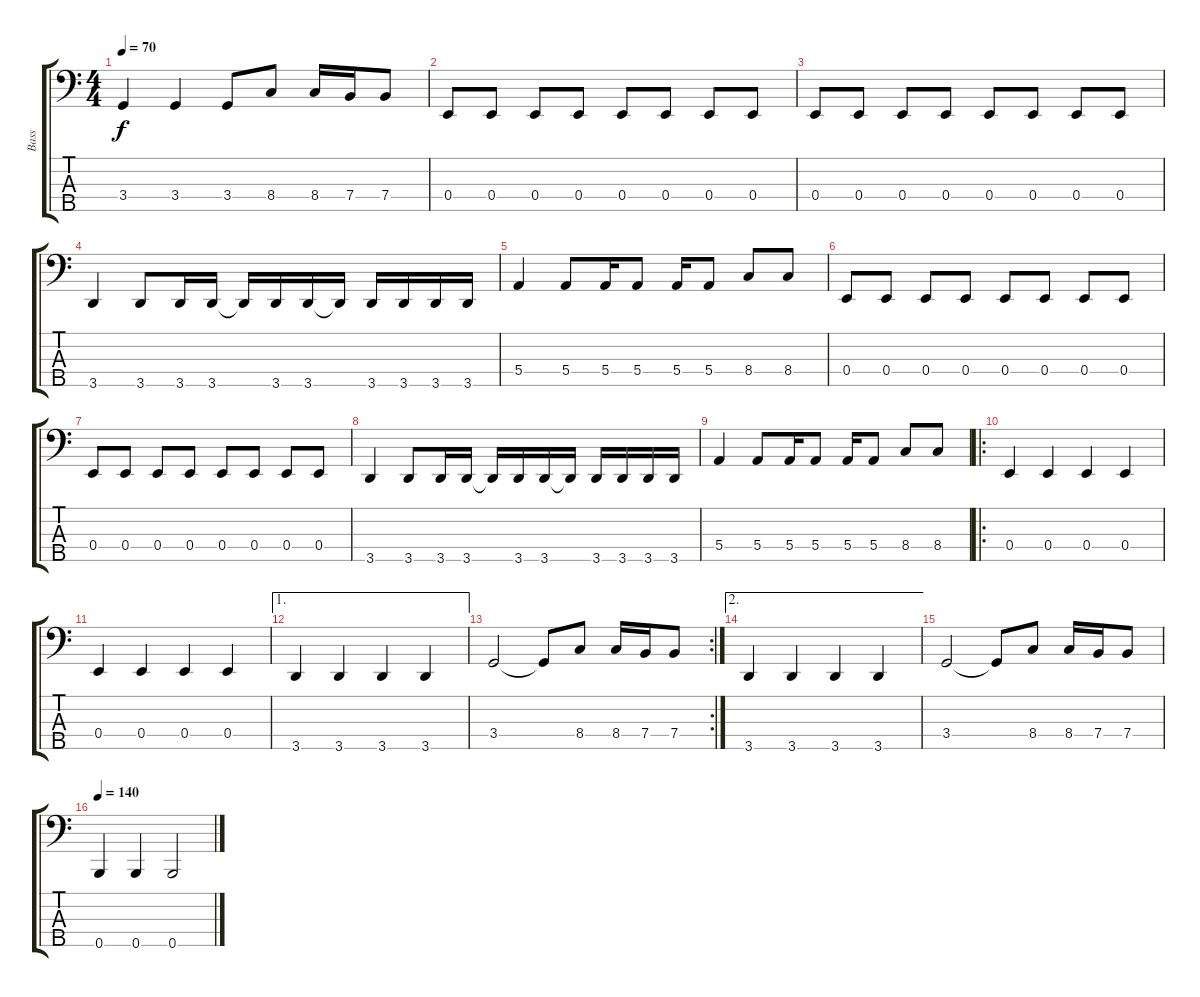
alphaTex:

\track ("Bass" "Bass") {instrument electricbassfinger}
\staff {score tabs}
\tuning (G2 D2 A1 E1 B0) {hide}
\ts (4 4)
\tempo 70
\clef f4
\ks c
3.4.4{dy f} 3.4.4 3.4.8 8.4.8 8.4.16 7.4.16 7.4.8 |
0.4.8 0.4.8 0.4.8 0.4.8 0.4.8 0.4.8 0.4.8 0.4.8 |
0.4.8 0.4.8 0.4.8 0.4.8 0.4.8 0.4.8 0.4.8 0.4.8 |
3.5.4 3.5.8 3.5.16 3.5.16 3.5{t}.16 3.5.16 3.5.16 3.5{t}.16 3.5.16 3.5.16 3.5.16 3.5.16 |
5.4.4 5.4.8 5.4.16 5.4.8 5.4.16 5.4.8 8.4.8 8.4.8 |
0.4.8 0.4.8 0.4.8 0.4.8 0.4.8 0.4.8 0.4.8 0.4.8 |
0.4.8 0.4.8 0.4.8 0.4.8 0.4.8 0.4.8 0.4.8 0.4.8 |
3.5.4 3.5.8 3.5.16 3.5.16 3.5{t}.16 3.5.16 3.5.16 3.5{t}.16 3.5.16 3.5.16 3.5.16 3.5.16 |
5.4.4 5.4.8 5.4.16 5.4.8 5.4.16 5.4.8 8.4.8 8.4.8 |
\ro
0.4.4 0.4.4 0.4.4 0.4.4 |
0.4.4 0.4.4 0.4.4 0.4.4 |
\ae 1
3.5.4 3.5.4 3.5.4 3.5.4 |
\rc 2
3.4.2 3.4{t}.8 8.4.8 8.4.16 7.4.16 7.4.8 |
\ae 2
3.5.4 3.5.4 3.5.4 3.5.4 |
3.4.2 3.4{t}.8 8.4.8 8.4.16 7.4.16 7.4.8 |
\tempo 140
0.5.4 0.5.4 0.5.2
